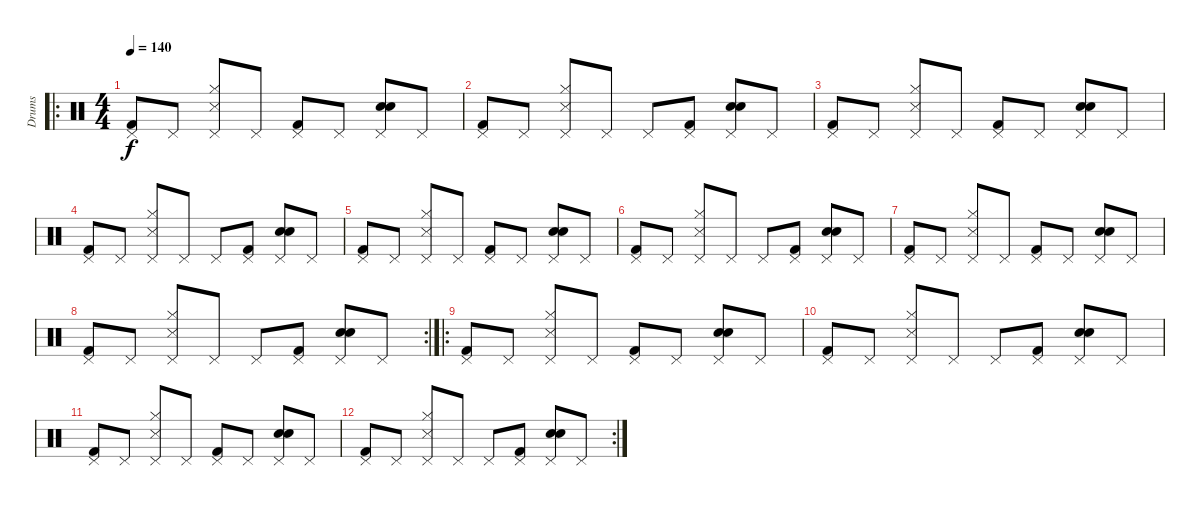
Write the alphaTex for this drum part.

\track ("Drums" "Drums") {instrument percussion}
\staff {score}
\articulation defaults
\ro
\ts (4 4)
\tempo 140
\clef neutral
\ks c
("Pedal Hi-Hat (hit)" "Kick (hit) 2").8{dy f} "Pedal Hi-Hat (hit)".8 ("Pedal Hi-Hat (hit)" "Hi-Hat (closed)" "Snare (side stick) 3").8 "Pedal Hi-Hat (hit)".8 ("Pedal Hi-Hat (hit)" "Kick (hit) 2").8 "Pedal Hi-Hat (hit)".8 ("Pedal Hi-Hat (hit)" "Hand Clap (hit)" "Hand Clap (hit)").8 "Pedal Hi-Hat (hit)".8 |
("Pedal Hi-Hat (hit)" "Kick (hit) 2").8 "Pedal Hi-Hat (hit)".8 ("Pedal Hi-Hat (hit)" "Hi-Hat (closed)" "Snare (side stick) 3").8 "Pedal Hi-Hat (hit)".8 "Pedal Hi-Hat (hit)".8 ("Pedal Hi-Hat (hit)" "Kick (hit) 2").8 ("Pedal Hi-Hat (hit)" "Hand Clap (hit)" "Hand Clap (hit)").8 "Pedal Hi-Hat (hit)".8 |
("Pedal Hi-Hat (hit)" "Kick (hit) 2").8 "Pedal Hi-Hat (hit)".8 ("Pedal Hi-Hat (hit)" "Hi-Hat (closed)" "Snare (side stick) 3").8 "Pedal Hi-Hat (hit)".8 ("Pedal Hi-Hat (hit)" "Kick (hit) 2").8 "Pedal Hi-Hat (hit)".8 ("Pedal Hi-Hat (hit)" "Hand Clap (hit)" "Hand Clap (hit)").8 "Pedal Hi-Hat (hit)".8 |
("Pedal Hi-Hat (hit)" "Kick (hit) 2").8 "Pedal Hi-Hat (hit)".8 ("Pedal Hi-Hat (hit)" "Hi-Hat (closed)" "Snare (side stick) 3").8 "Pedal Hi-Hat (hit)".8 "Pedal Hi-Hat (hit)".8 ("Pedal Hi-Hat (hit)" "Kick (hit) 2").8 ("Pedal Hi-Hat (hit)" "Hand Clap (hit)" "Hand Clap (hit)").8 "Pedal Hi-Hat (hit)".8 |
("Pedal Hi-Hat (hit)" "Kick (hit) 2").8 "Pedal Hi-Hat (hit)".8 ("Pedal Hi-Hat (hit)" "Hi-Hat (closed)" "Snare (side stick) 3").8 "Pedal Hi-Hat (hit)".8 ("Pedal Hi-Hat (hit)" "Kick (hit) 2").8 "Pedal Hi-Hat (hit)".8 ("Pedal Hi-Hat (hit)" "Hand Clap (hit)" "Hand Clap (hit)").8 "Pedal Hi-Hat (hit)".8 |
("Pedal Hi-Hat (hit)" "Kick (hit) 2").8 "Pedal Hi-Hat (hit)".8 ("Pedal Hi-Hat (hit)" "Hi-Hat (closed)" "Snare (side stick) 3").8 "Pedal Hi-Hat (hit)".8 "Pedal Hi-Hat (hit)".8 ("Pedal Hi-Hat (hit)" "Kick (hit) 2").8 ("Pedal Hi-Hat (hit)" "Hand Clap (hit)" "Hand Clap (hit)").8 "Pedal Hi-Hat (hit)".8 |
("Pedal Hi-Hat (hit)" "Kick (hit) 2").8 "Pedal Hi-Hat (hit)".8 ("Pedal Hi-Hat (hit)" "Hi-Hat (closed)" "Snare (side stick) 3").8 "Pedal Hi-Hat (hit)".8 ("Pedal Hi-Hat (hit)" "Kick (hit) 2").8 "Pedal Hi-Hat (hit)".8 ("Pedal Hi-Hat (hit)" "Hand Clap (hit)" "Hand Clap (hit)").8 "Pedal Hi-Hat (hit)".8 |
\rc 2
("Pedal Hi-Hat (hit)" "Kick (hit) 2").8 "Pedal Hi-Hat (hit)".8 ("Pedal Hi-Hat (hit)" "Hi-Hat (closed)" "Snare (side stick) 3").8 "Pedal Hi-Hat (hit)".8 "Pedal Hi-Hat (hit)".8 ("Pedal Hi-Hat (hit)" "Kick (hit) 2").8 ("Pedal Hi-Hat (hit)" "Hand Clap (hit)" "Hand Clap (hit)").8 "Pedal Hi-Hat (hit)".8 |
\ro
("Pedal Hi-Hat (hit)" "Kick (hit) 2").8 "Pedal Hi-Hat (hit)".8 ("Pedal Hi-Hat (hit)" "Hi-Hat (closed)" "Snare (side stick) 3").8 "Pedal Hi-Hat (hit)".8 ("Pedal Hi-Hat (hit)" "Kick (hit) 2").8 "Pedal Hi-Hat (hit)".8 ("Pedal Hi-Hat (hit)" "Hand Clap (hit)" "Hand Clap (hit)").8 "Pedal Hi-Hat (hit)".8 |
("Pedal Hi-Hat (hit)" "Kick (hit) 2").8 "Pedal Hi-Hat (hit)".8 ("Pedal Hi-Hat (hit)" "Hi-Hat (closed)" "Snare (side stick) 3").8 "Pedal Hi-Hat (hit)".8 "Pedal Hi-Hat (hit)".8 ("Pedal Hi-Hat (hit)" "Kick (hit) 2").8 ("Pedal Hi-Hat (hit)" "Hand Clap (hit)" "Hand Clap (hit)").8 "Pedal Hi-Hat (hit)".8 |
("Pedal Hi-Hat (hit)" "Kick (hit) 2").8 "Pedal Hi-Hat (hit)".8 ("Pedal Hi-Hat (hit)" "Hi-Hat (closed)" "Snare (side stick) 3").8 "Pedal Hi-Hat (hit)".8 ("Pedal Hi-Hat (hit)" "Kick (hit) 2").8 "Pedal Hi-Hat (hit)".8 ("Pedal Hi-Hat (hit)" "Hand Clap (hit)" "Hand Clap (hit)").8 "Pedal Hi-Hat (hit)".8 |
\rc 2
("Pedal Hi-Hat (hit)" "Kick (hit) 2").8 "Pedal Hi-Hat (hit)".8 ("Pedal Hi-Hat (hit)" "Hi-Hat (closed)" "Snare (side stick) 3").8 "Pedal Hi-Hat (hit)".8 "Pedal Hi-Hat (hit)".8 ("Pedal Hi-Hat (hit)" "Kick (hit) 2").8 ("Pedal Hi-Hat (hit)" "Hand Clap (hit)" "Hand Clap (hit)").8 "Pedal Hi-Hat (hit)".8
